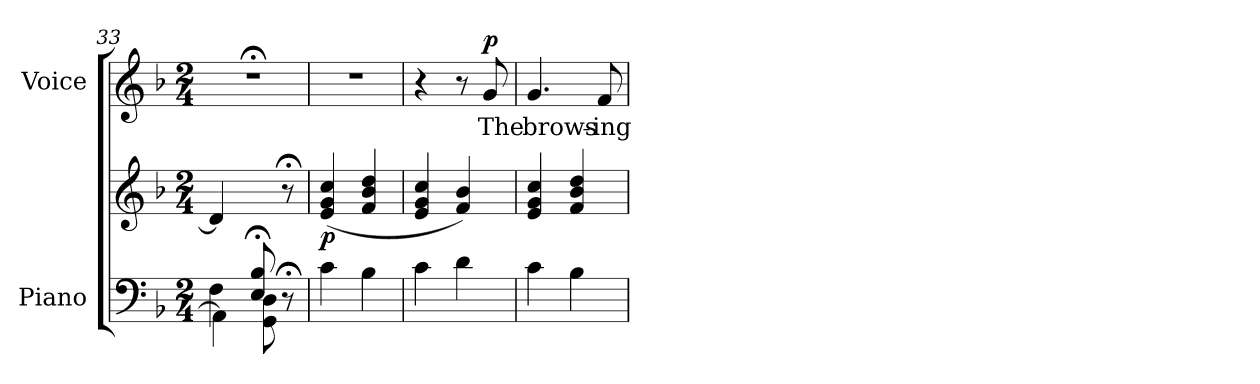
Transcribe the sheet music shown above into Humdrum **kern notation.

**kern	**kern	**dynam	**kern	**text	**dynam
*part2	*part2	*part2	*part1	*part1	*part1
*staff3	*staff2	*staff2/3	*staff1	*staff1	*staff1
*I"Piano	*	*	*I"Voice	*	*
*I'Pno	*	*	*	*	*
*clefF4	*clefG2	*	*clefG2	*	*
*k[b-]	*k[b-]	*	*k[b-]	*	*
*M2/4	*M2/4	*	*M2/4	*	*
=33	=33	=33	=33	=33	=33
*^	*	*	*	*	*
*	*^	*	*	*	*	*
4ryy	4F\	4AA\]	4d/]	.	2r;<	.	.
8E/;< 8B-/;<	4ryy	8GG\ 8D\	8ryy	.	.	.	.
8ryy	.	8r;<	8r;<	.	.	.	.
=34	=34	=34	=34	=34	=34	=34	=34
!	!	!	!	!LO:DY:b	!	!	!
*v	*v	*v	*	*	*	*	*
4c\	(4e/ 4g/ 4cc/	p	2r	.	.
4B-\	4f/ 4b-/ 4dd/	.	.	.	.
=35	=35	=35	=35	=35	=35
4c\	4e/ 4g/ 4cc/	.	4r	.	.
4d\	4f/ 4b-/)	.	8r	.	.
!	!	!	!	!LO:LY:b	!LO:DY:a
.	.	.	8g/	The	p
!!LO:LB:g=z
=36	=36	=36	=36	=36	=36
!	!	!	!	!LO:LY:b	!
4c\	4e/ 4g/ 4cc/	.	4.g/	brows-	.
4B-\	4f/ 4b-/ 4dd/	.	.	.	.
!	!	!	!	!LO:LY:b	!
.	.	.	8f/	-ing	.
=	=	=	=	=	=
*-	*-	*-	*-	*-	*-
